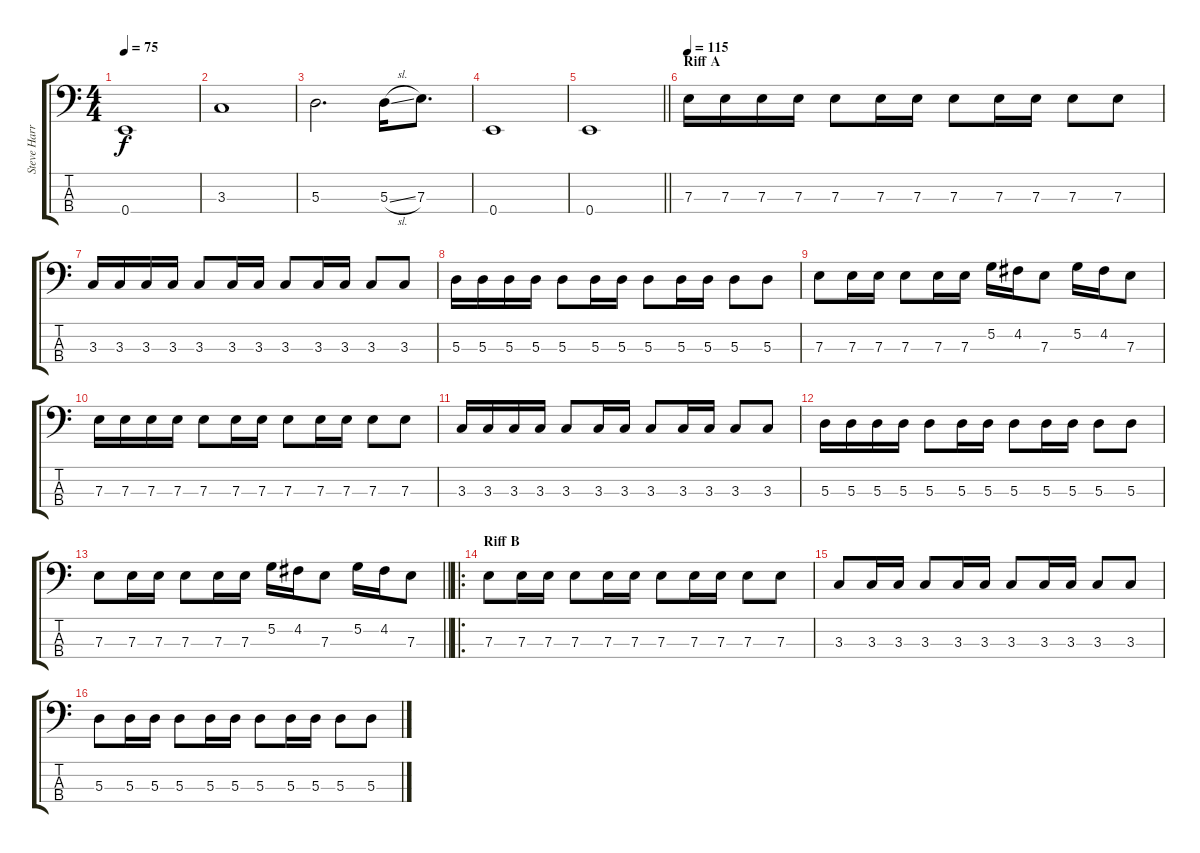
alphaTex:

\track ("Steve Harris" "Steve Harr") {instrument electricbassfinger}
\staff {score tabs}
\tuning (G2 D2 A1 E1) {hide}
\ts (4 4)
\tempo 75
\clef f4
\ks c
0.4.1{dy f} |
3.3.1 |
5.3.2{d} 5.3{sl}.16 7.3.8{d} |
0.4.1 |
\barLineRight lightlight
0.4.1 |
\section ("" "Riff A")
\tempo 115
7.3.16 7.3.16 7.3.16 7.3.16 7.3.8 7.3.16 7.3.16 7.3.8 7.3.16 7.3.16 7.3.8 7.3.8 |
3.3.16 3.3.16 3.3.16 3.3.16 3.3.8 3.3.16 3.3.16 3.3.8 3.3.16 3.3.16 3.3.8 3.3.8 |
5.3.16 5.3.16 5.3.16 5.3.16 5.3.8 5.3.16 5.3.16 5.3.8 5.3.16 5.3.16 5.3.8 5.3.8 |
7.3.8 7.3.16 7.3.16 7.3.8 7.3.16 7.3.16 5.2.16 4.2.16 7.3.8 5.2.16 4.2.16 7.3.8 |
7.3.16 7.3.16 7.3.16 7.3.16 7.3.8 7.3.16 7.3.16 7.3.8 7.3.16 7.3.16 7.3.8 7.3.8 |
3.3.16 3.3.16 3.3.16 3.3.16 3.3.8 3.3.16 3.3.16 3.3.8 3.3.16 3.3.16 3.3.8 3.3.8 |
5.3.16 5.3.16 5.3.16 5.3.16 5.3.8 5.3.16 5.3.16 5.3.8 5.3.16 5.3.16 5.3.8 5.3.8 |
\barLineRight lightlight
7.3.8 7.3.16 7.3.16 7.3.8 7.3.16 7.3.16 5.2.16 4.2.16 7.3.8 5.2.16 4.2.16 7.3.8 |
\ro
\section ("" "Riff B")
7.3.8 7.3.16 7.3.16 7.3.8 7.3.16 7.3.16 7.3.8 7.3.16 7.3.16 7.3.8 7.3.8 |
3.3.8 3.3.16 3.3.16 3.3.8 3.3.16 3.3.16 3.3.8 3.3.16 3.3.16 3.3.8 3.3.8 |
5.3.8 5.3.16 5.3.16 5.3.8 5.3.16 5.3.16 5.3.8 5.3.16 5.3.16 5.3.8 5.3.8
